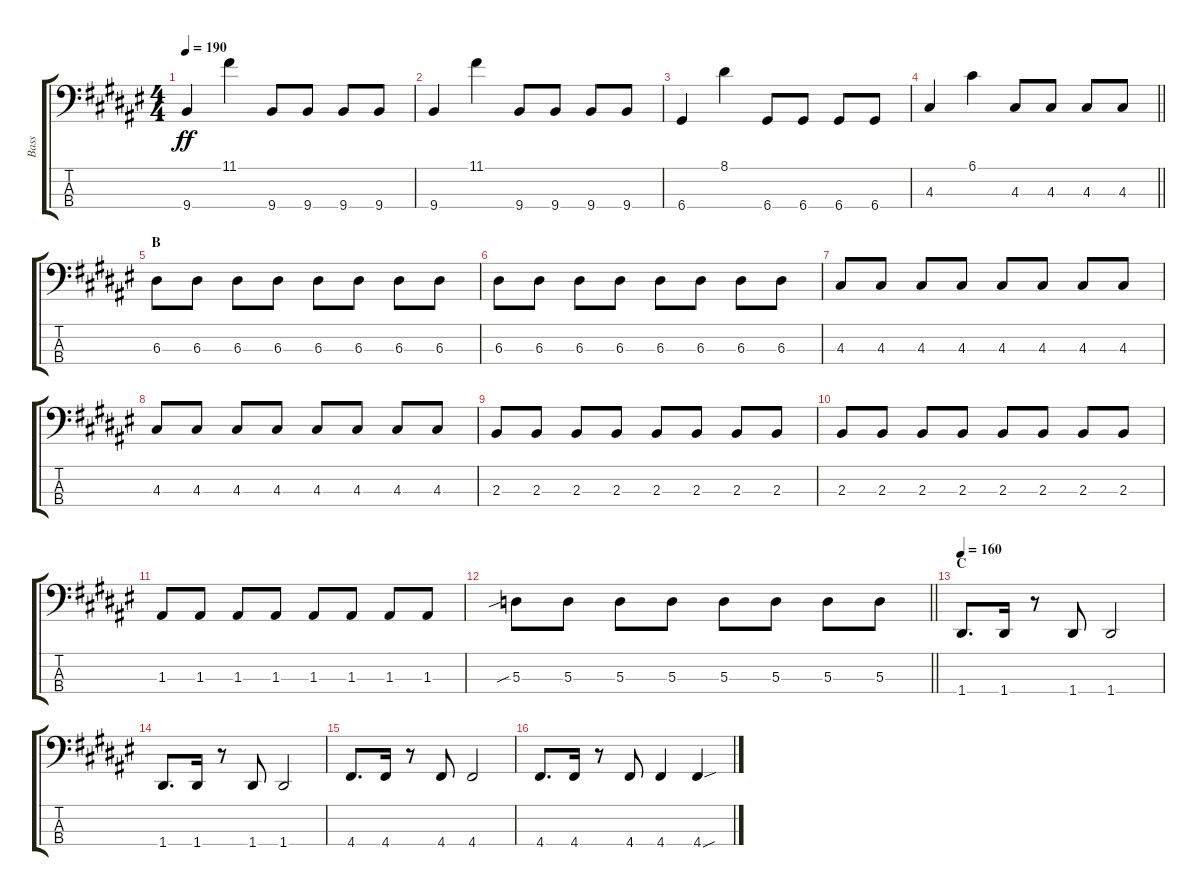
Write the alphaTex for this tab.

\track ("Bass" "Bass") {instrument slapbass1}
\staff {score tabs}
\tuning (G2 D2 A1 D1) {hide}
\ts (4 4)
\tempo 190
\clef f4
\ks f#
9.4.4{dy ff} 11.1.4 9.4.8 9.4.8 9.4.8 9.4.8 |
9.4.4 11.1.4 9.4.8 9.4.8 9.4.8 9.4.8 |
6.4.4 8.1.4 6.4.8 6.4.8 6.4.8 6.4.8 |
\barLineRight lightlight
4.3.4 6.1.4 4.3.8 4.3.8 4.3.8 4.3.8 |
\section ("" "B")
6.3.8 6.3.8 6.3.8 6.3.8 6.3.8 6.3.8 6.3.8 6.3.8 |
6.3.8 6.3.8 6.3.8 6.3.8 6.3.8 6.3.8 6.3.8 6.3.8 |
4.3.8 4.3.8 4.3.8 4.3.8 4.3.8 4.3.8 4.3.8 4.3.8 |
4.3.8 4.3.8 4.3.8 4.3.8 4.3.8 4.3.8 4.3.8 4.3.8 |
2.3.8 2.3.8 2.3.8 2.3.8 2.3.8 2.3.8 2.3.8 2.3.8 |
2.3.8 2.3.8 2.3.8 2.3.8 2.3.8 2.3.8 2.3.8 2.3.8 |
1.3.8 1.3.8 1.3.8 1.3.8 1.3.8 1.3.8 1.3.8 1.3.8 |
\barLineRight lightlight
5.3{sib}.8 5.3.8 5.3.8 5.3.8 5.3.8 5.3.8 5.3.8 5.3.8 |
\section ("" "C")
\tempo 160
1.4.8{d} 1.4.16 r.8 1.4.8 1.4.2 |
1.4.8{d} 1.4.16 r.8 1.4.8 1.4.2 |
4.4.8{d} 4.4.16 r.8 4.4.8 4.4.2 |
4.4.8{d} 4.4.16 r.8 4.4.8 4.4.4 4.4{sou}.4
